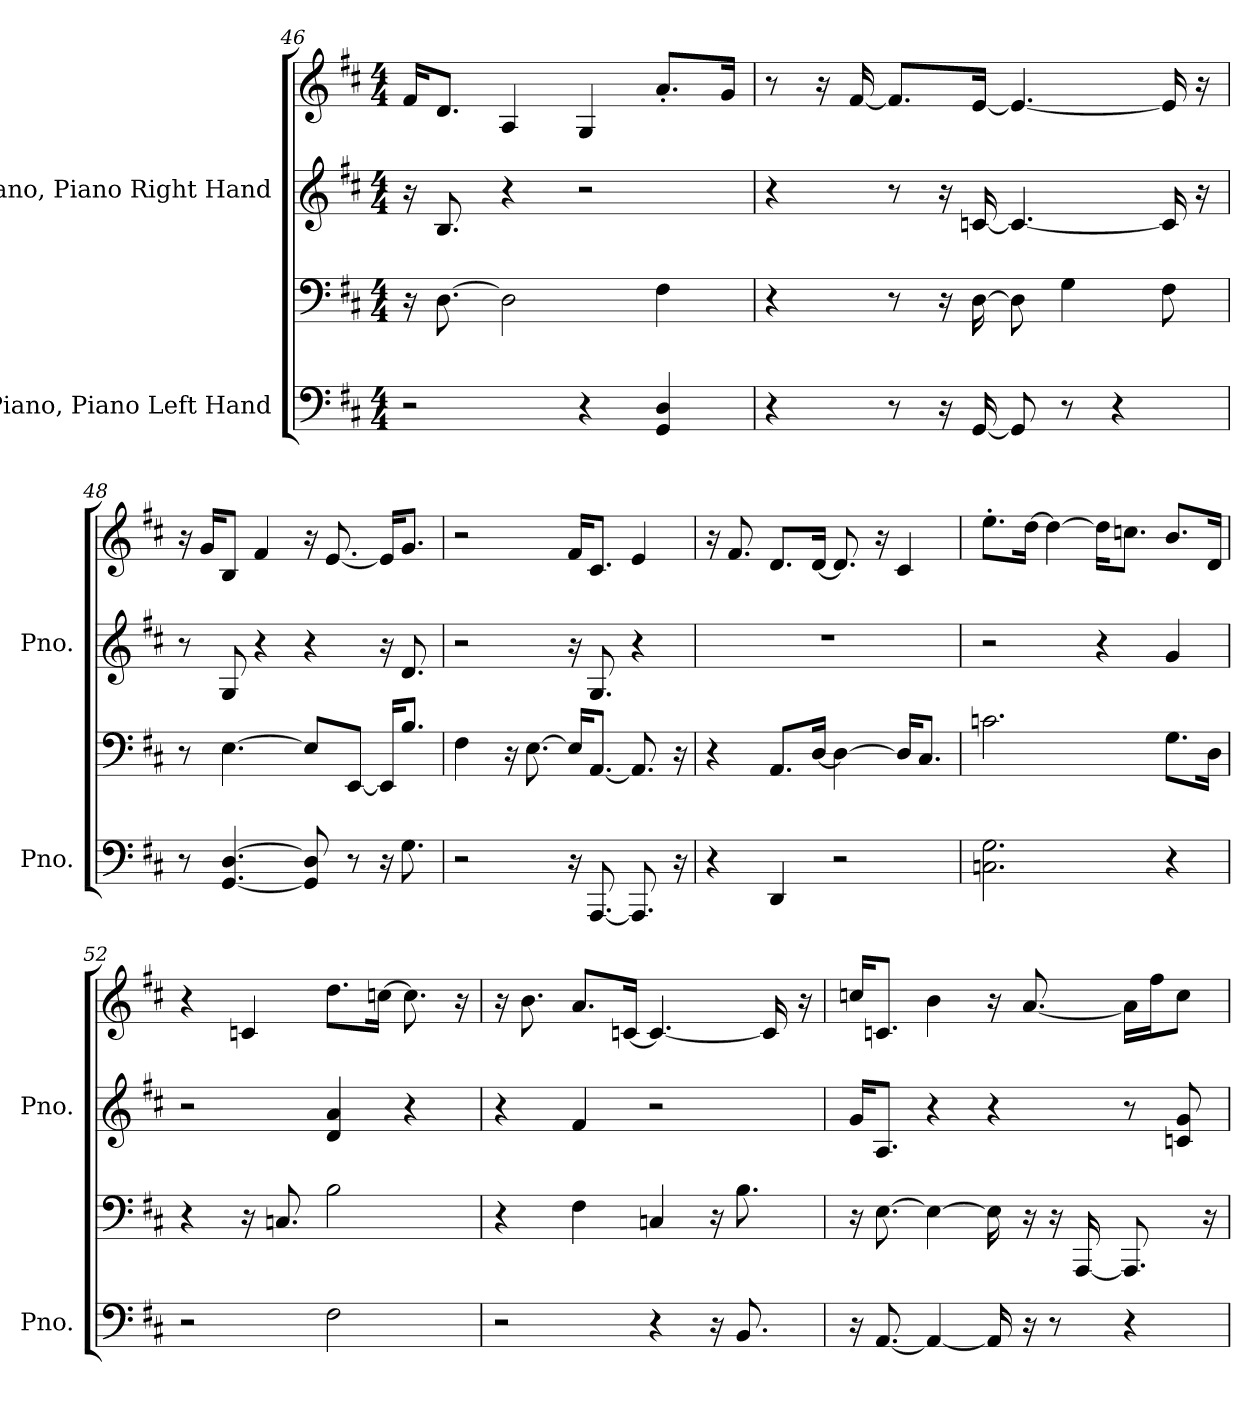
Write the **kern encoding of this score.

**kern	**kern	**kern	**kern
*part2	*part2	*part1	*part1
*staff4	*staff3	*staff2	*staff1
*I"Piano, Piano Left Hand	*	*I"Piano, Piano Right Hand	*
*I'Pno.	*	*I'Pno.	*
*clefF4	*clefF4	*clefG2	*clefG2
*k[f#c#]	*k[f#c#]	*k[f#c#]	*k[f#c#]
*M4/4	*M4/4	*M4/4	*M4/4
=46	=46	=46	=46
2r	16r	16r	16f#/KL
.	[8.D\	8.B/	8.d/J
.	2D\]	4r	4A/
4r	.	2r	4G/
4GG/ 4D/	4F#\	.	8.a'/L
.	.	.	16g/Jk
!!LO:LB:g=z
=47	=47	=47	=47
4r	4r	4r	8r
.	.	.	16r
.	.	.	[16f#/
8r	8r	8r	8.f#/L]
16r	16r	16r	.
[16GG/	[16D\	[16cn/	[16e/Jk
8GG/]	8D\]	4.c/_	4.e/_
8r	4G\	.	.
4r	.	.	.
.	8F#\	16c/]	16e/]
.	.	16r	16r
=48	=48	=48	=48
8r	8r	8r	16r
.	.	.	16g/KL
[4.GG/ [4.D/	[4.E\	8G/	8B/J
.	.	4r	4f#/
8GG/] 8D/]	8E/L]	4r	16r
.	.	.	[8.e/
8r	[8EE/J	.	.
16r	16EE/KL]	16r	16e/KL]
8.G\	8.B/J	8.d/	8.g/J
=49	=49	=49	=49
2r	4F#\	2r	2r
.	16r	.	.
.	[8.E\	.	.
16r	16E/KL]	16r	16f#/KL
[8.AAA/	[8.AA/J	8.G/	8.c#/J
8.AAA/]	8.AA/]	4r	4e/
16r	16r	.	.
!!LO:LB:g=z
=50	=50	=50	=50
4r	4r	1r	16r
.	.	.	8.f#/
4DD/	8.AA/L	.	8.d/L
.	[16D/Jk	.	[16d/Jk
2r	4D\_	.	8.d/]
.	.	.	16r
.	16D/KL]	.	4c#/
.	8.C#/J	.	.
=51	=51	=51	=51
2.Cn\ 2.G\	2.cn\	2r	8.ee'\L
.	.	.	[16dd\Jk
.	.	.	4dd\_
.	.	4r	16dd\KL]
.	.	.	8.ccn\J
4r	8.G\L	4g/	8.b/L
.	16D\Jk	.	16d/Jk
=52	=52	=52	=52
2r	4r	2r	4r
.	16r	.	4cn/
.	8.Cn/	.	.
2F#\	2B\	4d/ 4a/	8.dd\L
.	.	.	[16ccn\Jk
.	.	4r	8.cc\]
.	.	.	16r
=53	=53	=53	=53
2r	4r	4r	16r
.	.	.	8.b\
.	4F#\	4f#/	8.a/L
.	.	.	[16cn/Jk
4r	4Cn/	2r	4.c/_
16r	16r	.	.
8.BB/	8.B\	.	.
.	.	.	16c/]
.	.	.	16r
!!LO:PB:g=z
=54	=54	=54	=54
16r	16r	16g/KL	16ccn/KL
[8.AA/	[8.E\	8.A/J	8.cn/J
4AA/_	4E\_	4r	4b\
16AA/]	16E\]	4r	16r
16r	16r	.	[8.a/
8r	16r	.	.
.	[16AAA/	.	.
4r	8.AAA/]	8r	16a\LL]
.	.	.	16ff#\J
.	.	8cn/ 8g/	8cc\J
.	16r	.	.
=	=	=	=
*-	*-	*-	*-
